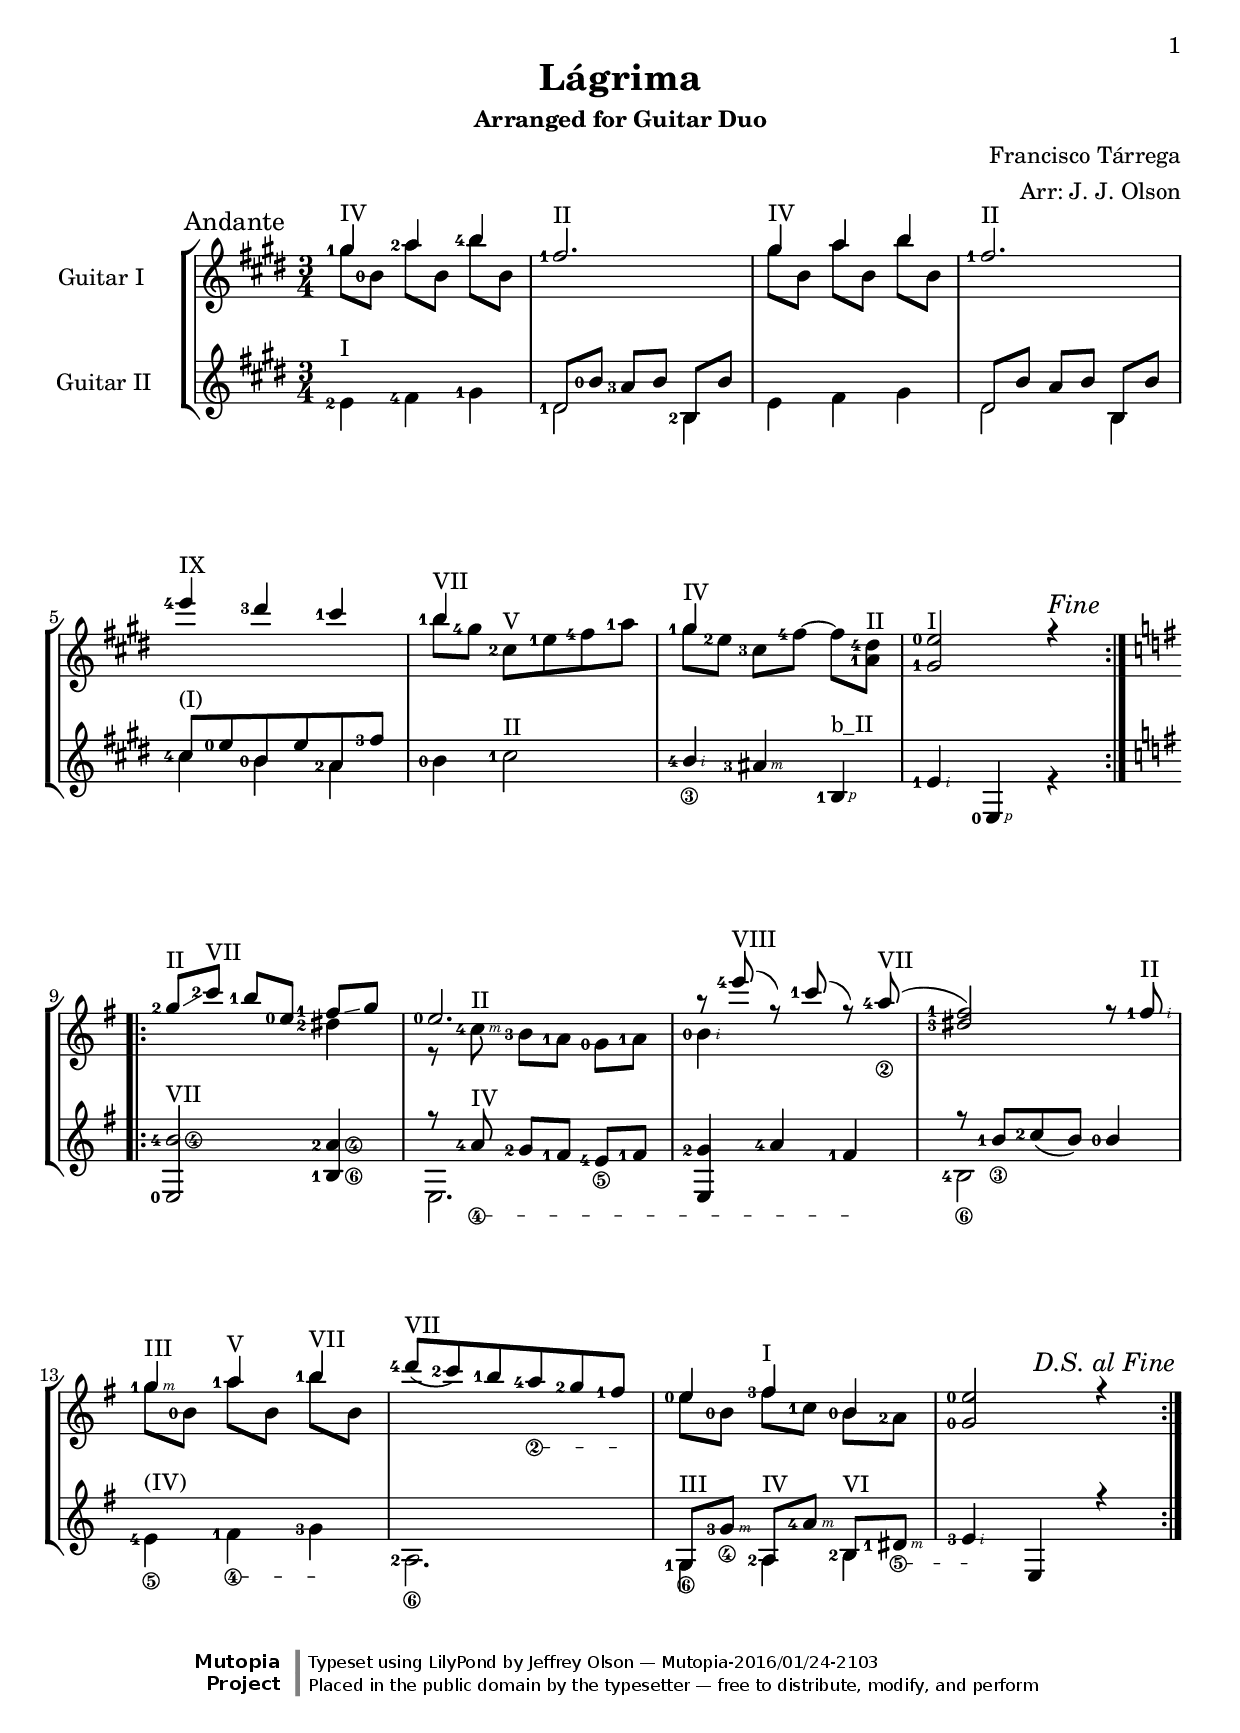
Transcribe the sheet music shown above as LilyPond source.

\version "2.18.2"

% Acknowledgments:
% This arrangement for guitar duo has been adapted from Tárrega's
% original solo composition, IMSLP item 292928 contributed by the
% Gaylord Music Library at Washington University, St. Louis.
% Thanks to guitarist Dennis Burns for his review and suggestions.

\header {
 title = "Lágrima"
 subtitle = \markup { \smaller "Arranged for Guitar Duo" }
 composer = "Francisco Tárrega"
 arranger = "Arr: J. J. Olson"
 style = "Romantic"
 date = "1889-1909" % Tarrega d.1909, Alier d.1938
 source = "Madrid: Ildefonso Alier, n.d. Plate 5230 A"
 mytagline = ##f

 %            o_
 %       (\___\/_____/)
 %  ~ ~ ~ ~ ~ / ~ ~ ~ ~ ~ ~ ~ 
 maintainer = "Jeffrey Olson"
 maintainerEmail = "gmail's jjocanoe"
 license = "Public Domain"

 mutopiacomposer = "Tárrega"
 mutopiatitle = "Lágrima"
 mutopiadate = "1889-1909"
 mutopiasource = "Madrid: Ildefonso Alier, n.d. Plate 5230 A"
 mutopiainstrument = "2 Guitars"

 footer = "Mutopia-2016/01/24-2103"
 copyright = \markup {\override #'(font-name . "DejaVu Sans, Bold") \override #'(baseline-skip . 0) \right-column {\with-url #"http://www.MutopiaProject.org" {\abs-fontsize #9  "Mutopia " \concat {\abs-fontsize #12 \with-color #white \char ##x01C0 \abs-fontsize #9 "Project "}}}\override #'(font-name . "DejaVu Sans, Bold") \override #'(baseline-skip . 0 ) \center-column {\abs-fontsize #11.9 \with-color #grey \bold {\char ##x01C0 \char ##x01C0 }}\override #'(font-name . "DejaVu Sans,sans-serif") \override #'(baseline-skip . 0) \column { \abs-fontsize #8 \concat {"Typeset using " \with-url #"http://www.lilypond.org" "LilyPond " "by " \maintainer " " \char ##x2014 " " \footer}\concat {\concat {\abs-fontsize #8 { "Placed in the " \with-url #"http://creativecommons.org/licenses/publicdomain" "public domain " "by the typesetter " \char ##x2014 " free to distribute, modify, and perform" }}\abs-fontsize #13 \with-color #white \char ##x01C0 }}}
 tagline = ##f
}

\paper{
  page-count = #1
  %#(set-paper-size "a4")      %uncomment to test specific paper size
  %#(set-paper-size "letter")  %uncomment to test specific paper size
  indent = \indent + 8\mm
  top-margin = 8\mm
  bottom-margin = 8\mm
  ragged-last-bottom = ##f
  print-first-page-number = ##t
  evenHeaderMarkup = \oddHeaderMarkup % so all page numbers to right
  oddFooterMarkup = \markup { \column {
      \fill-line { \on-the-fly #first-page \column { \vspace #1 \fromproperty #'header:copyright } } 
      \fill-line { \on-the-fly #last-page \fromproperty #'header:mytagline }
    }
  }
  evenFooterMarkup = \oddFooterMarkup
}

% suppress local file system path in pdf
#(ly:set-option 'point-and-click #f)

% guitar neck position indicators
pI    = ^\markup { "I" }
pII   = ^\markup { "II" }
pIII  = ^\markup { "III" }
pIV   = ^\markup { "IV" }
pV    = ^\markup { "V" }
pVI   = ^\markup { "VI" }
pVII  = ^\markup { "VII" }
pVIII = ^\markup { "VIII" }
pIX   = ^\markup { "IX" }
pX    = ^\markup { "X" }
pXI   = ^\markup { "XI" }
pXII  = ^\markup { "XII" }
pXIII = ^\markup { "XIII" }
pXVI  = ^\markup { "XVI" }

% parenthetic position reminders
ppI    = ^\markup { "(I)" }
ppII   = ^\markup { "(II)" }
ppIII  = ^\markup { "(III)" }
ppIV   = ^\markup { "(IV)" }
ppV    = ^\markup { "(V)" }
ppVI   = ^\markup { "(VI)" }
ppVII  = ^\markup { "(VII)" }
ppVIII = ^\markup { "(VIII)" }
ppIX   = ^\markup { "(IX)" }
ppX    = ^\markup { "(X)" }
ppXI   = ^\markup { "(XI)" }
ppXII  = ^\markup { "(XII)" }
ppXIII = ^\markup { "(XIII)" }

% large barre
BpI    = ^\markup { "B_I" }
BpII   = ^\markup { "B_II" }
BpIII  = ^\markup { "B_III" }
BpIV   = ^\markup { "B_IV" }
BpV    = ^\markup { "B_V" }
BpVI   = ^\markup { "B_VI" }
BpVII  = ^\markup { "B_VII" }
BpVIII = ^\markup { "B_VIII" }
BpIX   = ^\markup { "B_IX" }
BpX    = ^\markup { "B_X" }
BpXI   = ^\markup { "B_XI" }
BpXII  = ^\markup { "B_XII" }

% small barre
bpI    = ^\markup { "b_I" }
bpII   = ^\markup { "b_II" }
bpIII  = ^\markup { "b_III" }
bpIV   = ^\markup { "b_IV" }
bpV    = ^\markup { "b_V" }
bpVI   = ^\markup { "b_VI" }
bpVII  = ^\markup { "b_VII" }
bpVIII = ^\markup { "b_VIII" }
bpIX   = ^\markup { "b_IX" }
bpX    = ^\markup { "b_X" }
bpXI   = ^\markup { "b_XI" }
bpXII  = ^\markup { "b_XII" }

% parenthetic small barre
bppI    = ^\markup { "(b_I)" }
bppIII  = ^\markup { "(b_III)" }

% left hand fingering locations
fingerLeft   = \set fingeringOrientations = #'(left)
fingerRight  = \set fingeringOrientations = #'(right)
fingerUp     = \set fingeringOrientations = #'(up)
fingerDown   = \set fingeringOrientations = #'(down)
fingerUpDown = \set fingeringOrientations = #'(up down)
fingerInStaff  = \override Fingering.staff-padding = #'()
fingerOutStaff = \revert Fingering.staff-padding

% right hand fingers
P = \rightHandFinger #1
I = \rightHandFinger #2
M = \rightHandFinger #3
A = \rightHandFinger #4

% right hand fingering locations
rhUp    = \set strokeFingerOrientations = #'(up)
rhDown  = \set strokeFingerOrientations = #'(down)
rhLeft  = \set strokeFingerOrientations = #'(left)
rhRight = \set strokeFingerOrientations = #'(right)

% string number locations
stringUp    = \set stringNumberOrientations = #'(up)
stringDown  = \set stringNumberOrientations = #'(down)
stringLeft  = \set stringNumberOrientations = #'(left)
stringRight = \set stringNumberOrientations = #'(right)

% harmonics
headHarmonic = \override Staff.NoteHead.style = #'harmonic
headRevert = \revert Staff.NoteHead.style

%high notes
hiE   = ^\markup{ \smaller E}
hiF   = ^\markup{ \smaller F}
hiFis = ^\markup{ \smaller \concat{ F \super \sharp }}
hiG   = ^\markup{ \smaller G}
hiGis = ^\markup{ \smaller \concat{ G \super \sharp }}
hiAes = ^\markup{ \smaller \concat{ A \super \flat }}
hiA   = ^\markup{ \smaller A}
hiBes = ^\markup{ \smaller \concat{ B \super \flat }}
hiB   = ^\markup{ \smaller B}

% tuplets
hideTupletNumber = \override TupletNumber.stencil = ##f
unhideTupletNumber = \revert TupletNumber.stencil 
hideTupletBracket = \override TupletBracket.bracket-visibility = ##f

% stems
longStem = \override Stem.details.beamed-lengths = #'(5)
shortStem = \override Stem.details.beamed-lengths = #'(3)
revertStemLength = \revert Stem.details.beamed-lengths

% from snippets + dashed line
stringNumberSpanner =
#(define-music-function (parser location StringNumber) (string?)
  #{
    \override TextSpanner.style = #'dashed-line
    \override TextSpanner.font-size = #-5
    \override TextSpanner.bound-details.left.stencil-align-dir-y = #CENTER
    \override TextSpanner.bound-details.left.text = \markup { \circle \number #StringNumber }
  #})

upperInstrument = \markup{ "Guitar I   " }
upperVoice = \transpose c c' {
  % within this body, c will show as middle C on a guitar staff
  \mergeDifferentlyHeadedOn
  \mergeDifferentlyDottedOn
  \fingerLeft
  \stringDown

  \key e \major
  \mark \markup { \smaller "Andante" }
  << {
   <gis'-1>4\pIV <a'-2> <b'-4> | %1ax
   <fis'-1>2.\pII | %2ax
   gis'4\pIV a' b' | %3ax
  } \\ {
   \fingerLeft
   gis'8[ <b-0>] a'[ b] b'[ b] | %1ay
   s2. | %2ay
   gis'8[ b] a'[ b] b'[ b] | %3ay
  } >>
  <fis'-1>2.\pII | %4a
  <e''-4>4\pIX <dis''-3> <cis''-1> | %5a
  << {
   b'4 s2 | %6ax
   gis'4 s2 | %7ax
  } \\ {
   \fingerLeft
   \stringDown
   <b'-1>8[\pVII <gis'-4>] <cis'-2>\pV[ <e'-1> <fis'-4> <a'-1>] | %6ay
   \tieUp
   <gis'-1>8[\pIV <e'-2>] <cis'-3>[ <fis'-4>~] fis'[ <dis'-4 a-1>]\pII | %7ay
  } >>
  <e'-0 gis-1>2\pI r4^\markup{ \larger \italic "Fine" } | %8a

  \key e \minor
  <g'-2>8\pII\glissando[ <c''-2>\pVII] <b'-1>[ <e'-0>] << { <fis'-1>8\glissando[ <g'>] } \\ { \fingerLeft <dis'-2>4 } >> | %9a
  << {
   <e'-0>2. | %10ax
   r8 <e''-4>(\pVIII r) <c''-1>( r) <a'-4\2>(\pVII | %11ax
  } \\ {
   \fingerLeft
   r8 <c'-4\M>\pII <b-3>[ <a-1>] <g-0>[ <a-1>] | %10ay
   <b-0\I>4 s2 | %11ay
  } >>
  <fis'-1 dis'-3>2) r8 <fis'-1\I>8\pII | %12a
  << {
   <g'-1\M>4\pIII <a'-1>\pV <b'-1>\pVII | %13ax
   \slurDown
   <d''-4>8(\pVII <c''-2>) <b'-1> 
   \stringNumberSpanner "2" \textSpannerDown <a'-4>\startTextSpan  <g'-2> <fis'-1>\stopTextSpan  | %14ax
   <e'-0>4 <fis'-3>\pI b | %15ax
  } \\ {
   \fingerLeft
   g'8[ <b-0>] a'[ b] b'[ b] | %13ay
   s2. | %14ay
   e'8[ <b-0>] fis'[ <c'-1>] <b-0>[ <a-2>] | %15ay
  } >>
  <e'-0 g-0>2 r4 | %16a
}

  %<< {
  %} \\ {
  %} >>

lowerInstrument = \markup{ "Guitar II  " }
lowerVoice = \transpose c c' {
  % within this body, c will show as middle C on a guitar staff
  \mergeDifferentlyHeadedOn
  \mergeDifferentlyDottedOn
  \fingerLeft
  \stringDown
  \override Score.RehearsalMark #'self-alignment-X = #RIGHT

  \key e \major
  \repeat volta 2 {
  << {
   \fingerLeft
   s2. | %1bx
   <dis-1>8[ <b-0>] <a-3>[ b] <b,-2>[ b] | %2bx
   s2. | %3bx
   dis8[ b] a[ b] b,[ b] | %4bx
   <cis'-4>8 <e'-0> <b-0> e' <a-2> <fis'-3> | %5bx
  } \\ {
   <e-2>4\pI <fis-4> <gis-1> | %1by
   dis2 b,4 | %2by
   e4 fis gis | %3by
   dis2 b,4 | %4by
   cis'4\ppI b a | %5by
  } >>
  <b-0>4 <cis'-1>2\pII | %6b
  \stemUp
  <b-4\I\3>4 <ais-3\M> <b,-1\P>\bpII | %7b
  <e-1\I>4 <e,-0\P> r4 | \break %8b
  }

  \key e \minor
  \set Score.doubleRepeatType = #":|.|:"
  \repeat volta 2 {
  \stringRight <b-4\4 e,-0>2\pVII <a-2\4 b,-1\6>4 | %9b
  \stringDown
  << {
   \fingerLeft
   \stringDown
   r8 \stringNumberSpanner "4" \textSpannerDown <a-4>\pIV\startTextSpan <g-2>[ <fis-1>] <e-4\5>[ <fis-1>] | %10bx
   <g-2 e,>4 <a-4> <fis-1>\stopTextSpan | %11bx
  } \\ {
   e,2. | %10by
   s2. | %11by
  } >>
  %<g-2 e,>4 <a-4> <fis-1>\stopTextSpan | %11b
  << {
   \fingerLeft
   \stringDown
   \slurDown
   r8 <b-1\3> <c'-2>( b) <b-0>4 | %12bx
  } \\ {
   \fingerLeft
   <b,-4\6>2 s4 | %12by
  } >>
  <e-4\5>4\ppIV \stringNumberSpanner "4" \textSpannerDown <fis-1>\startTextSpan <g-3>\stopTextSpan | %13b
  <a,-2\6>2. | %14b
  << {
   \fingerLeft
   \stringDown
   <g,-1\6>8\pIII[ <g-3\4\M>] <a,-2>\pIV[ <a-4\M>] <b,-2>\pVI[ \stringNumberSpanner "5" \textSpannerDown <dis-1\M>\startTextSpan] | %15bx
   \stemUp
   <e-3\I>4\stopTextSpan e, r4 \mark \markup { \smaller \italic "D.S. al Fine" } | %16bx
  } \\ {
   g,4 a, b, | %15by
   s2. | %16by
  } >>
  }
}

\score {
  \context StaffGroup <<
    \context Staff = "up" \with { instrumentName = \upperInstrument } <<
      \set Staff.midiInstrument = #"acoustic grand"
      \clef "treble"
      \time 3/4
      \context Voice = "1" { \voiceOne \upperVoice }
     >>
    \context Staff = "dn" \with { instrumentName = \lowerInstrument } <<
      \set Staff.midiInstrument = #"acoustic grand"
      \clef "treble"
      \time 3/4
      \context Voice = "2" { \voiceTwo \lowerVoice }
     >>
  >>
  \layout {}
  \midi {
    \tempo 4 = 60
    \transposition c % guitar plays octave lower than written
  }
}

